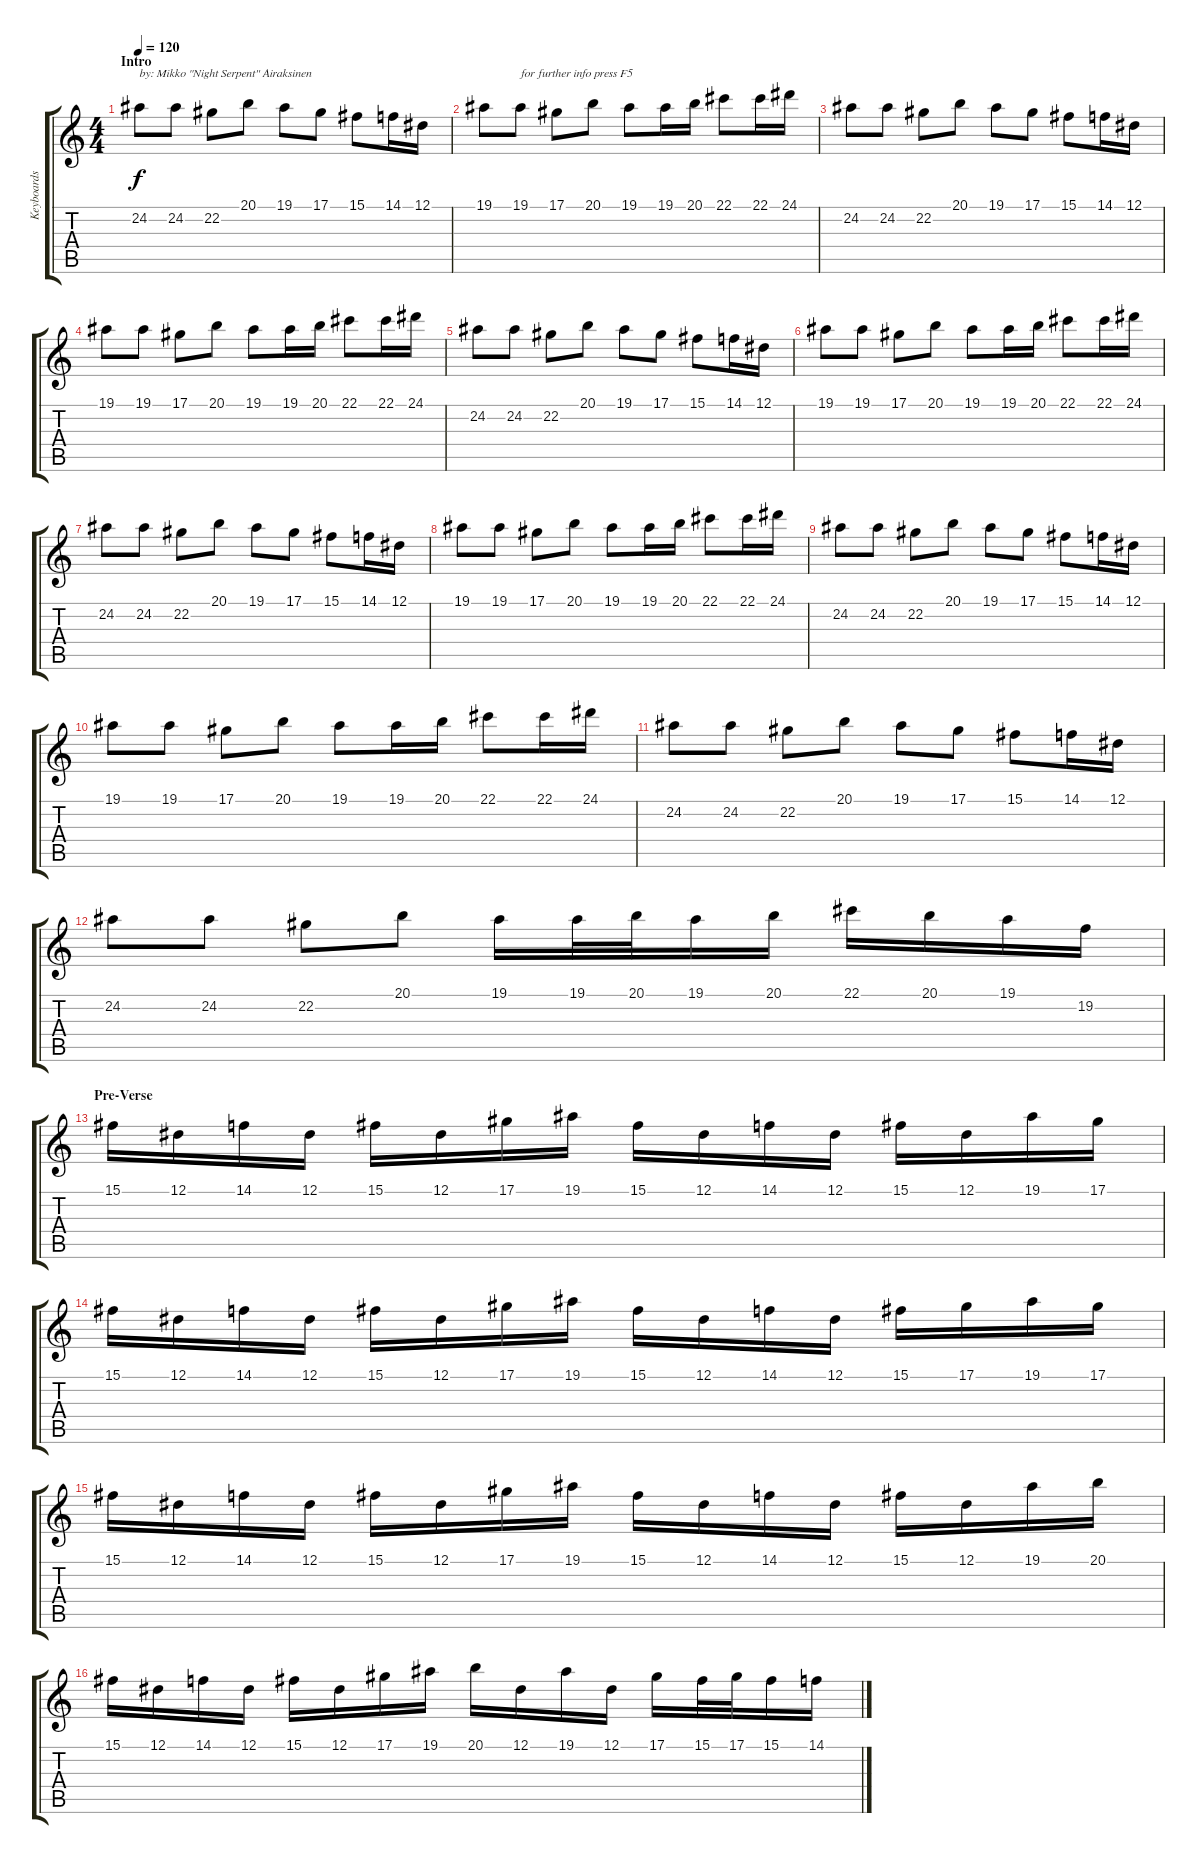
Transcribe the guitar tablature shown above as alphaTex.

\track ("Keyboards" "Keyboards") {instrument stringensemble1}
\staff {score tabs}
\tuning (Eb4 Bb3 Gb3 Db3 Ab2 Eb2) {hide}
\ts (4 4)
\section ("" "Intro")
\tempo 120
\clef g2
\ks c
24.2.8{txt "by: Mikko \"Night Serpent\" Airaksinen" dy f instrument stringensemble1} 24.2.8 22.2.8 20.1.8 19.1.8 17.1.8 15.1.8 14.1.16 12.1.16 |
19.1.8 19.1.8{txt "for further info press F5"} 17.1.8 20.1.8 19.1.8 19.1.16 20.1.16 22.1.8 22.1.16 24.1.16 |
24.2.8 24.2.8 22.2.8 20.1.8 19.1.8 17.1.8 15.1.8 14.1.16 12.1.16 |
19.1.8 19.1.8 17.1.8 20.1.8 19.1.8 19.1.16 20.1.16 22.1.8 22.1.16 24.1.16 |
24.2.8 24.2.8 22.2.8 20.1.8 19.1.8 17.1.8 15.1.8 14.1.16 12.1.16 |
19.1.8 19.1.8 17.1.8 20.1.8 19.1.8 19.1.16 20.1.16 22.1.8 22.1.16 24.1.16 |
24.2.8 24.2.8 22.2.8 20.1.8 19.1.8 17.1.8 15.1.8 14.1.16 12.1.16 |
19.1.8 19.1.8 17.1.8 20.1.8 19.1.8 19.1.16 20.1.16 22.1.8 22.1.16 24.1.16 |
24.2.8 24.2.8 22.2.8 20.1.8 19.1.8 17.1.8 15.1.8 14.1.16 12.1.16 |
19.1.8 19.1.8 17.1.8 20.1.8 19.1.8 19.1.16 20.1.16 22.1.8 22.1.16 24.1.16 |
24.2.8 24.2.8 22.2.8 20.1.8 19.1.8 17.1.8 15.1.8 14.1.16 12.1.16 |
24.2.8 24.2.8 22.2.8 20.1.8 19.1.16 19.1.32 20.1.32 19.1.16 20.1.16 22.1.16 20.1.16 19.1.16 19.2.16 |
\section ("" "Pre-Verse")
15.1.16 12.1.16 14.1.16 12.1.16 15.1.16 12.1.16 17.1.16 19.1.16 15.1.16 12.1.16 14.1.16 12.1.16 15.1.16 12.1.16 19.1.16 17.1.16 |
15.1.16 12.1.16 14.1.16 12.1.16 15.1.16 12.1.16 17.1.16 19.1.16 15.1.16 12.1.16 14.1.16 12.1.16 15.1.16 17.1.16 19.1.16 17.1.16 |
15.1.16 12.1.16 14.1.16 12.1.16 15.1.16 12.1.16 17.1.16 19.1.16 15.1.16 12.1.16 14.1.16 12.1.16 15.1.16 12.1.16 19.1.16 20.1.16 |
15.1.16 12.1.16 14.1.16 12.1.16 15.1.16 12.1.16 17.1.16 19.1.16 20.1.16 12.1.16 19.1.16 12.1.16 17.1.16 15.1.32 17.1.32 15.1.16 14.1.16
